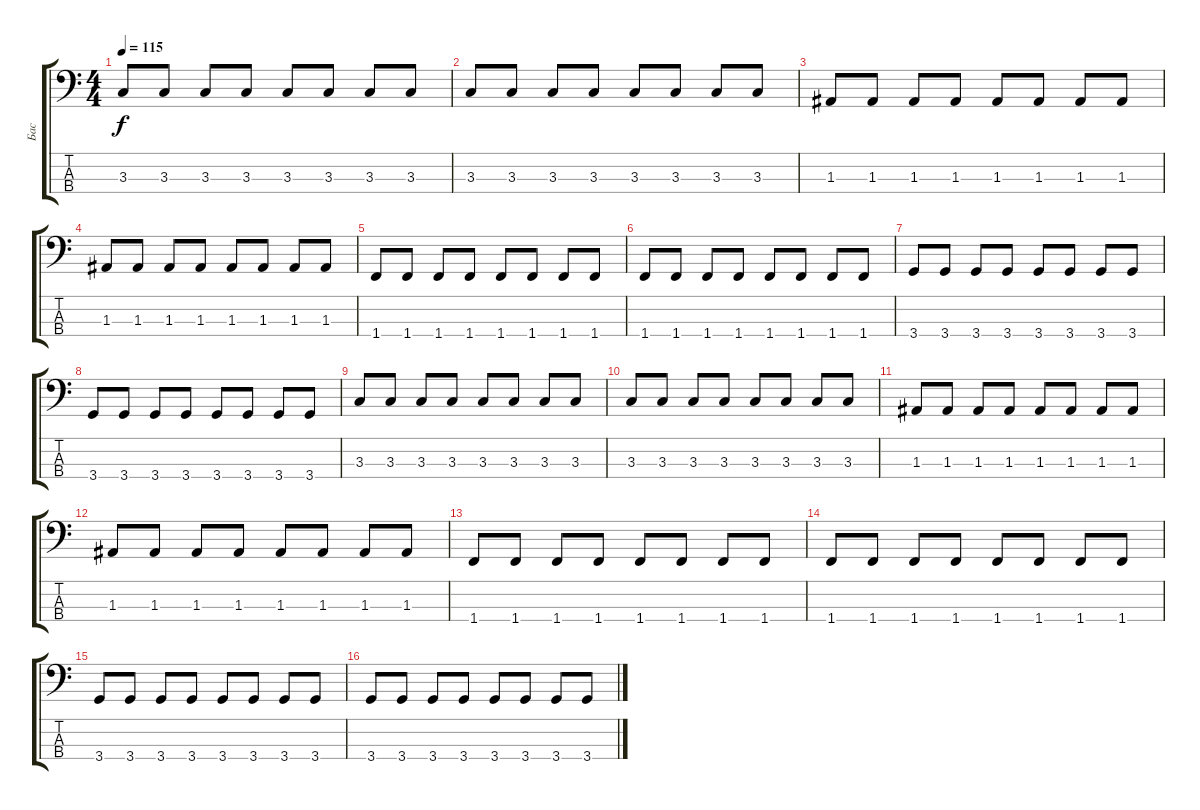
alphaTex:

\track ("Бас" "Бас") {instrument electricbassfinger}
\staff {score tabs}
\tuning (G2 D2 A1 E1) {hide}
\ts (4 4)
\tempo 115
\clef f4
\ks c
3.3.8{dy f} 3.3.8 3.3.8 3.3.8 3.3.8 3.3.8 3.3.8 3.3.8 |
3.3.8 3.3.8 3.3.8 3.3.8 3.3.8 3.3.8 3.3.8 3.3.8 |
1.3.8 1.3.8 1.3.8 1.3.8 1.3.8 1.3.8 1.3.8 1.3.8 |
1.3.8 1.3.8 1.3.8 1.3.8 1.3.8 1.3.8 1.3.8 1.3.8 |
1.4.8 1.4.8 1.4.8 1.4.8 1.4.8 1.4.8 1.4.8 1.4.8 |
1.4.8 1.4.8 1.4.8 1.4.8 1.4.8 1.4.8 1.4.8 1.4.8 |
3.4.8 3.4.8 3.4.8 3.4.8 3.4.8 3.4.8 3.4.8 3.4.8 |
3.4.8 3.4.8 3.4.8 3.4.8 3.4.8 3.4.8 3.4.8 3.4.8 |
3.3.8 3.3.8 3.3.8 3.3.8 3.3.8 3.3.8 3.3.8 3.3.8 |
3.3.8 3.3.8 3.3.8 3.3.8 3.3.8 3.3.8 3.3.8 3.3.8 |
1.3.8 1.3.8 1.3.8 1.3.8 1.3.8 1.3.8 1.3.8 1.3.8 |
1.3.8 1.3.8 1.3.8 1.3.8 1.3.8 1.3.8 1.3.8 1.3.8 |
1.4.8 1.4.8 1.4.8 1.4.8 1.4.8 1.4.8 1.4.8 1.4.8 |
1.4.8 1.4.8 1.4.8 1.4.8 1.4.8 1.4.8 1.4.8 1.4.8 |
3.4.8 3.4.8 3.4.8 3.4.8 3.4.8 3.4.8 3.4.8 3.4.8 |
3.4.8 3.4.8 3.4.8 3.4.8 3.4.8 3.4.8 3.4.8 3.4.8
